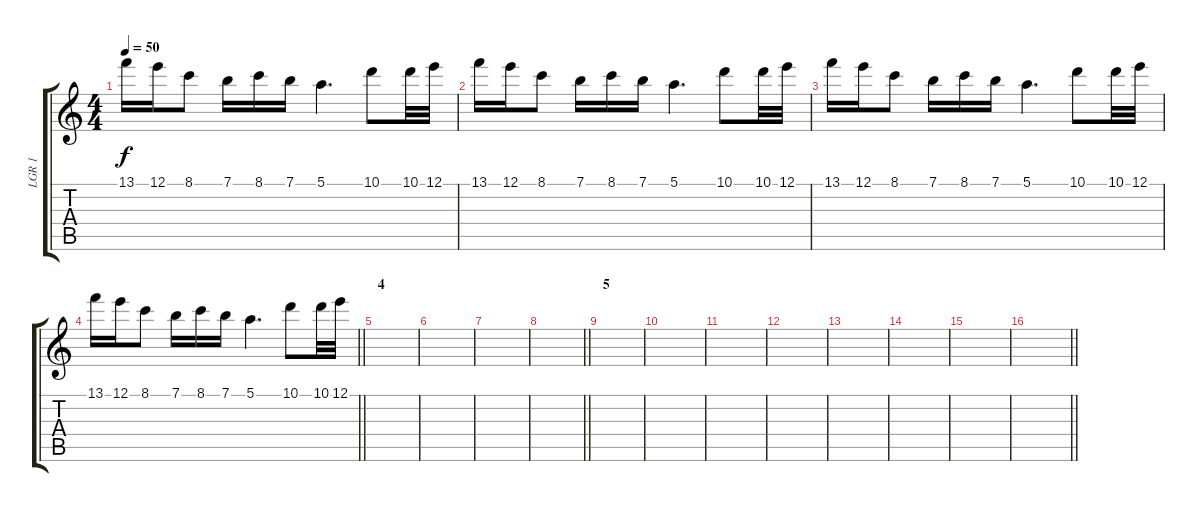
\track ("LGR 1" "LGR 1") {instrument distortionguitar}
\staff {score tabs}
\tuning (E4 B3 G3 D3 A2 D2) {hide}
\ts (4 4)
\tempo 50
\clef g2
\ks c
13.1.16{dy f} 12.1.16 8.1.8 7.1.16 8.1.16 7.1.16 5.1.4{d} 10.1.8 10.1.32 12.1.32 |
13.1.16 12.1.16 8.1.8 7.1.16 8.1.16 7.1.16 5.1.4{d} 10.1.8 10.1.32 12.1.32 |
13.1.16 12.1.16 8.1.8 7.1.16 8.1.16 7.1.16 5.1.4{d} 10.1.8 10.1.32 12.1.32 |
\barLineRight lightlight
13.1.16 12.1.16 8.1.8 7.1.16 8.1.16 7.1.16 5.1.4{d} 10.1.8 10.1.32 12.1.32 |
\section ("" "4 ")
|
|
|
\barLineRight lightlight
|
\section ("" "5")
|
|
|
|
|
|
|
\barLineRight lightlight
